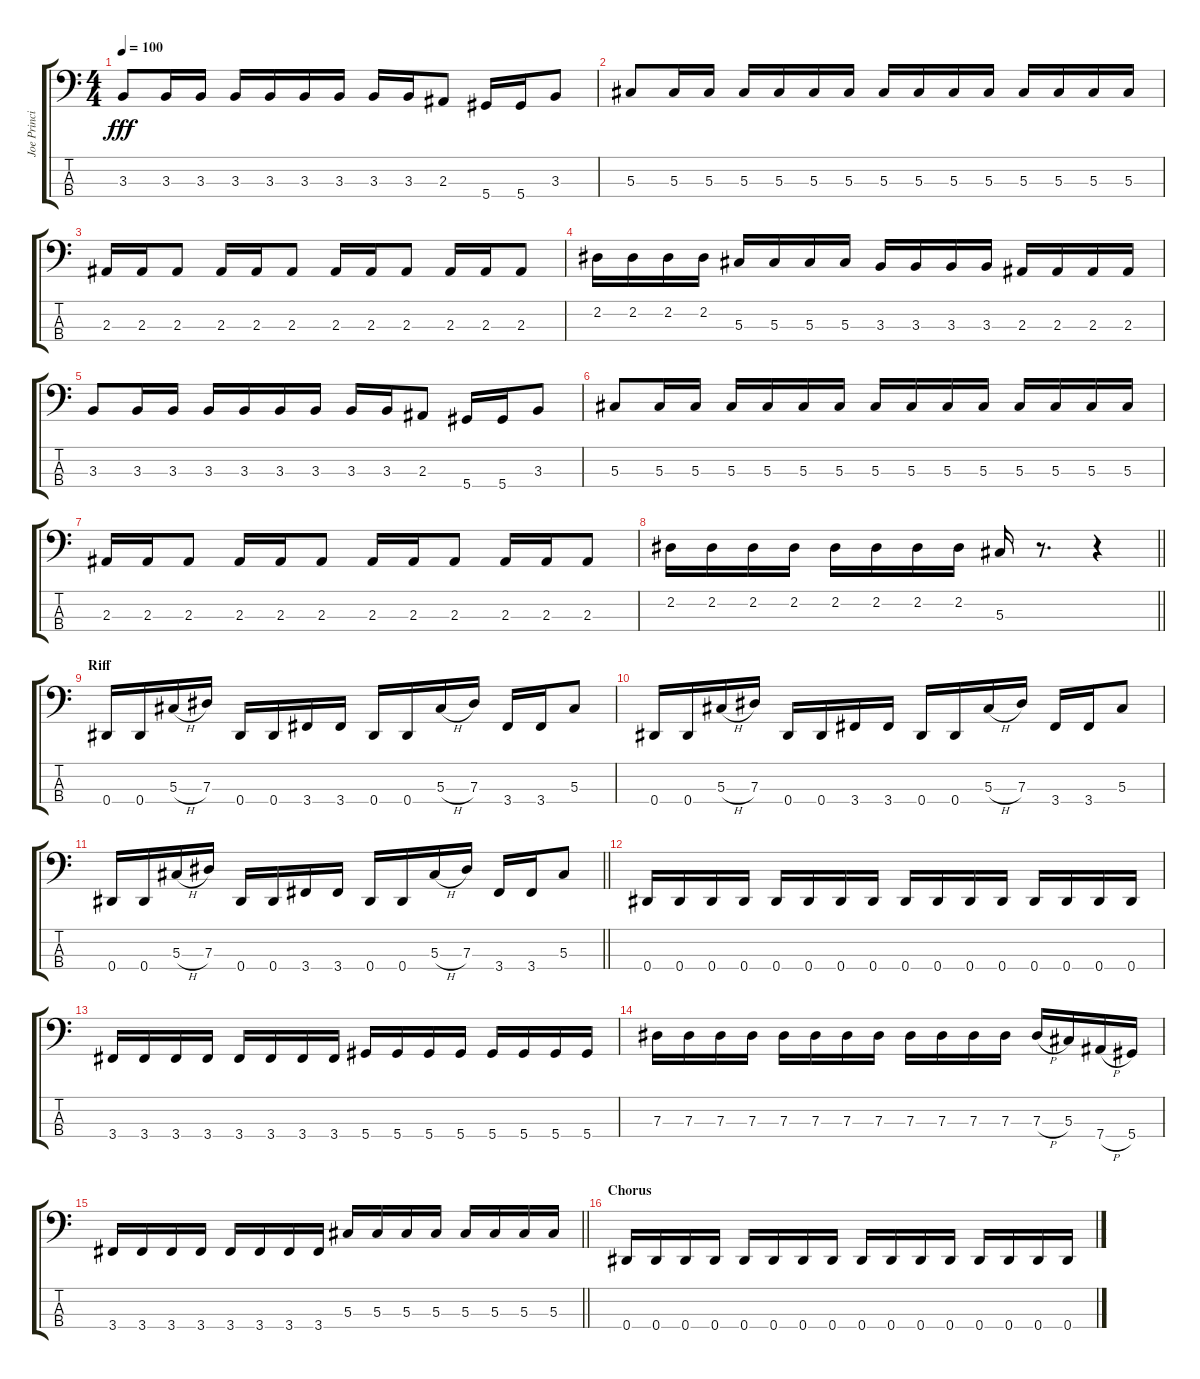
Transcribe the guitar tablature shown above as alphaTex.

\track ("Joe Principe" "Joe Princi") {instrument electricbassfinger}
\staff {score tabs}
\tuning (Gb2 Db2 Ab1 Eb1) {hide}
\ts (4 4)
\tempo 100
\clef f4
\ks c
3.3.8{dy fff} 3.3.16 3.3.16 3.3.16 3.3.16 3.3.16 3.3.16 3.3.16 3.3.16 2.3.8 5.4.16 5.4.16 3.3.8 |
5.3.8 5.3.16 5.3.16 5.3.16 5.3.16 5.3.16 5.3.16 5.3.16 5.3.16 5.3.16 5.3.16 5.3.16 5.3.16 5.3.16 5.3.16 |
2.3.16 2.3.16 2.3.8 2.3.16 2.3.16 2.3.8 2.3.16 2.3.16 2.3.8 2.3.16 2.3.16 2.3.8 |
2.2.16 2.2.16 2.2.16 2.2.16 5.3.16 5.3.16 5.3.16 5.3.16 3.3.16 3.3.16 3.3.16 3.3.16 2.3.16 2.3.16 2.3.16 2.3.16 |
3.3.8 3.3.16 3.3.16 3.3.16 3.3.16 3.3.16 3.3.16 3.3.16 3.3.16 2.3.8 5.4.16 5.4.16 3.3.8 |
5.3.8 5.3.16 5.3.16 5.3.16 5.3.16 5.3.16 5.3.16 5.3.16 5.3.16 5.3.16 5.3.16 5.3.16 5.3.16 5.3.16 5.3.16 |
2.3.16 2.3.16 2.3.8 2.3.16 2.3.16 2.3.8 2.3.16 2.3.16 2.3.8 2.3.16 2.3.16 2.3.8 |
\barLineRight lightlight
2.2.16 2.2.16 2.2.16 2.2.16 2.2.16 2.2.16 2.2.16 2.2.16 5.3.16 r.8{d} r.4 |
\section ("" "Riff")
0.4.16 0.4.16 5.3{h}.16 7.3.16 0.4.16 0.4.16 3.4.16 3.4.16 0.4.16 0.4.16 5.3{h}.16 7.3.16 3.4.16 3.4.16 5.3.8 |
0.4.16 0.4.16 5.3{h}.16 7.3.16 0.4.16 0.4.16 3.4.16 3.4.16 0.4.16 0.4.16 5.3{h}.16 7.3.16 3.4.16 3.4.16 5.3.8 |
\barLineRight lightlight
0.4.16 0.4.16 5.3{h}.16 7.3.16 0.4.16 0.4.16 3.4.16 3.4.16 0.4.16 0.4.16 5.3{h}.16 7.3.16 3.4.16 3.4.16 5.3.8 |
0.4.16 0.4.16 0.4.16 0.4.16 0.4.16 0.4.16 0.4.16 0.4.16 0.4.16 0.4.16 0.4.16 0.4.16 0.4.16 0.4.16 0.4.16 0.4.16 |
3.4.16 3.4.16 3.4.16 3.4.16 3.4.16 3.4.16 3.4.16 3.4.16 5.4.16 5.4.16 5.4.16 5.4.16 5.4.16 5.4.16 5.4.16 5.4.16 |
7.3.16 7.3.16 7.3.16 7.3.16 7.3.16 7.3.16 7.3.16 7.3.16 7.3.16 7.3.16 7.3.16 7.3.16 7.3{h}.16 5.3.16 7.4{h}.16 5.4.16 |
\barLineRight lightlight
3.4.16 3.4.16 3.4.16 3.4.16 3.4.16 3.4.16 3.4.16 3.4.16 5.3.16 5.3.16 5.3.16 5.3.16 5.3.16 5.3.16 5.3.16 5.3.16 |
\section ("" "Chorus")
0.4.16 0.4.16 0.4.16 0.4.16 0.4.16 0.4.16 0.4.16 0.4.16 0.4.16 0.4.16 0.4.16 0.4.16 0.4.16 0.4.16 0.4.16 0.4.16
